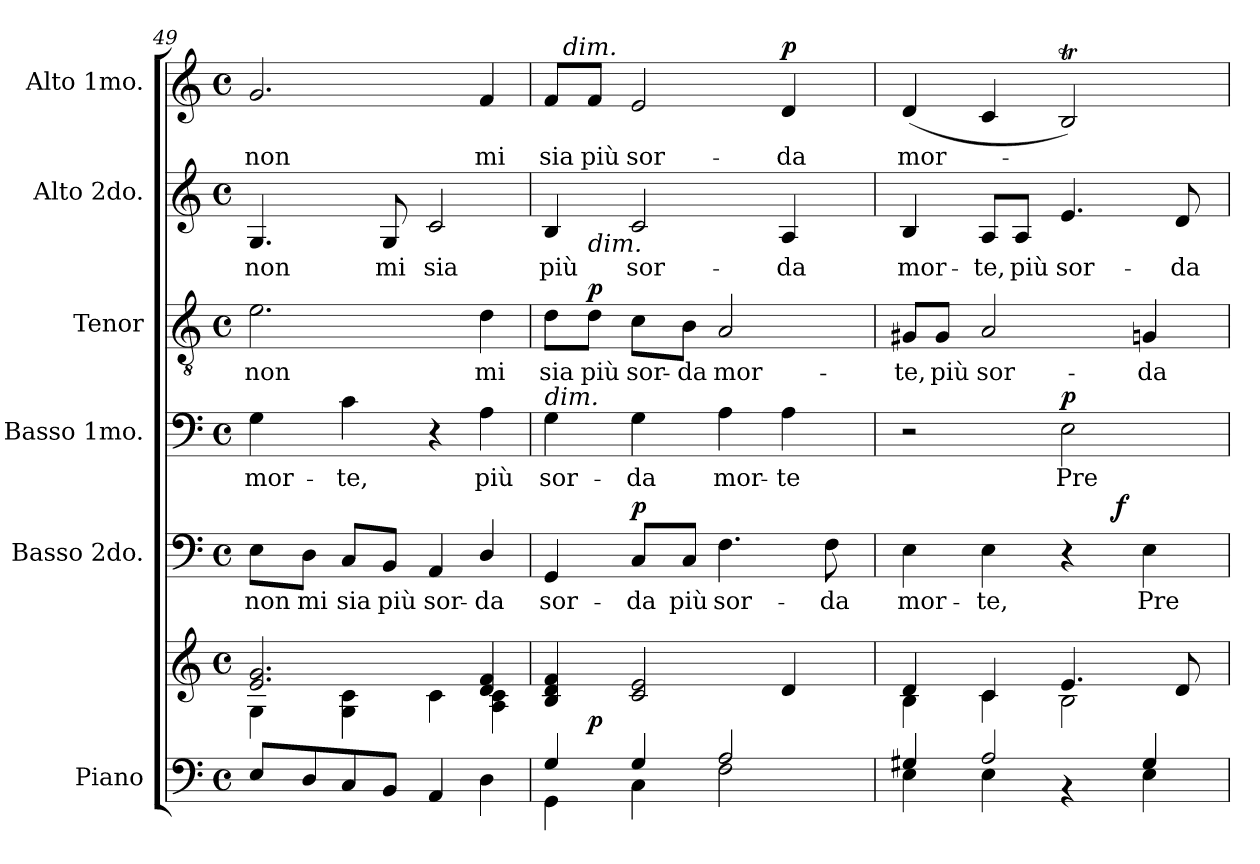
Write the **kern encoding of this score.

**kern	**kern	**dynam	**kern	**text	**dynam	**kern	**text	**dynam	**kern	**text	**dynam	**kern	**text	**kern	**text	**dynam
*part6	*part6	*part6	*part5	*part5	*part5	*part4	*part4	*part4	*part3	*part3	*part3	*part2	*part2	*part1	*part1	*part1
*staff7	*staff6	*staff6/7	*staff5	*staff5	*staff5	*staff4	*staff4	*staff4	*staff3	*staff3	*staff3	*staff2	*staff2	*staff1	*staff1	*staff1
*I"Piano	*	*	*I"Basso 2do.	*	*	*I"Basso 1mo.	*	*	*I"Tenor	*	*	*I"Alto 2do.	*	*I"Alto 1mo.	*	*
*I'Pno.	*	*	*I'B.	*	*	*I'B.	*	*	*I'T.	*	*	*I'A.	*	*I'A.	*	*
*clefF4	*clefG2	*	*clefF4	*	*	*clefF4	*	*	*clefGv2	*	*	*clefG2	*	*clefG2	*	*
*	*	*	*	*	*	*	*	*	*ITrd7c12	*	*	*	*	*	*	*
*k[]	*k[]	*	*k[]	*	*	*k[]	*	*	*k[]	*	*	*k[]	*	*k[]	*	*
*C:	*C:	*	*C:	*	*	*C:	*	*	*C:	*	*	*C:	*	*C:	*	*
*M4/4	*M4/4	*	*M4/4	*	*	*M4/4	*	*	*M4/4	*	*	*M4/4	*	*M4/4	*	*
*met(c)	*met(c)	*	*met(c)	*	*	*met(c)	*	*	*met(c)	*	*	*met(c)	*	*met(c)	*	*
=49	=49	=49	=49	=49	=49	=49	=49	=49	=49	=49	=49	=49	=49	=49	=49	=49
*	*^	*	*	*	*	*	*	*	*	*	*	*	*	*	*	*
!	!	!	!	!	!LO:LY:b:color=#000000	!	!	!	!	!	!	!	!	!	!	!	!
!	!	!	!	!	!	!	!	!LO:LY:b:color=#000000	!	!	!	!	!	!	!	!	!
!	!	!	!	!	!	!	!	!	!	!	!LO:LY:b:color=#000000	!	!	!	!	!	!
!	!	!	!	!	!	!	!	!	!	!	!	!	!	!LO:LY:b:color=#000000	!	!	!
!	!	!	!	!	!	!	!	!	!	!	!	!	!	!	!	!LO:LY:b:color=#000000	!
8Ei/L	2.ei/ 2.gi	4Gi\	.	8Ei\L	non	.	4Gi\	mor-	.	2.Ei\	non	.	4.Gi/	non	2.gi/	non	.
!	!	!	!	!	!LO:LY:b:color=#000000	!	!	!	!	!	!	!	!	!	!	!	!
8Di/	.	.	.	8Di\J	mi	.	.	.	.	.	.	.	.	.	.	.	.
!	!	!	!	!	!LO:LY:b:color=#000000	!	!	!	!	!	!	!	!	!	!	!	!
!	!	!	!	!	!	!	!	!LO:LY:b:color=#000000	!	!	!	!	!	!	!	!	!
8Ci/	.	4Gi\ 4ci	.	8Ci/L	sia	.	4ci\	-te,	.	.	.	.	.	.	.	.	.
!	!	!	!	!	!LO:LY:b:color=#000000	!	!	!	!	!	!	!	!	!	!	!	!
!	!	!	!	!	!	!	!	!	!	!	!	!	!	!LO:LY:b:color=#000000	!	!	!
8BBi/J	.	.	.	8BBi/J	più	.	.	.	.	.	.	.	8Gi/	mi	.	.	.
!	!	!	!	!	!LO:LY:b:color=#000000	!	!	!	!	!	!	!	!	!	!	!	!
!	!	!	!	!	!	!	!	!	!	!	!	!	!	!LO:LY:b:color=#000000	!	!	!
4AAi/	.	4ci\	.	4AAi/	sor-	.	4r	.	.	.	.	.	2ci/	sia	.	.	.
!	!	!	!	!	!LO:LY:b:color=#000000	!	!	!	!	!	!	!	!	!	!	!	!
!	!	!	!	!	!	!	!	!LO:LY:b:color=#000000	!	!	!	!	!	!	!	!	!
!	!	!	!	!	!	!	!	!	!	!	!LO:LY:b:color=#000000	!	!	!	!	!	!
!	!	!	!	!	!	!	!	!	!	!	!	!	!	!	!	!LO:LY:b:color=#000000	!
4Di\	4di/ 4fi	4Ai\ 4ci	.	4Di/	-da	.	4Ai\	più	.	4Di\	mi	.	.	.	4fi/	mi	.
!!LO:PB:g=z
=50	=50	=50	=50	=50	=50	=50	=50	=50	=50	=50	=50	=50	=50	=50	=50	=50	=50
*^	*	*	*	*	*	*	*	*	*	*	*	*	*	*	*	*	*
!	!	!	!	!	!	!LO:LY:b:color=#000000	!	!	!	!	!	!	!	!	!	!	!	!
!	!	!	!	!	!	!	!	!	!LO:LY:b:color=#000000	!	!	!	!	!	!	!	!	!
!	!	!	!	!	!	!	!	!	!	!	!	!LO:LY:b:color=#000000	!	!	!	!	!	!
!	!	!	!	!	!	!	!	!	!	!	!	!	!	!	!LO:LY:b:color=#000000	!	!	!
!	!	!	!	!	!	!	!	!LO:TX:a:i:t=dim.	!	!	!	!	!	!	!	!	!	!
!	!	!	!	!	!	!	!	!	!	!	!	!	!	!	!	!	!LO:LY:b:color=#000000	!
*	*	*	*	*	*	*	*	*	*	*	*	*	*	*^	*	*^	*	*
4Gi/	4GGi\	4Bi/ 4di 4fi	8ryy	.	4GGi/	sor-	.	4Gi\	sor-	.	8Di\L	sia	.	4Bi/	8ryy	più	8fi/L	32.ryy	sia	.
!	!	!	!	!	!	!	!	!	!	!	!	!	!	!	!	!	!	!LO:TX:a:i:t=dim.	!	!
.	.	.	.	.	.	.	.	.	.	.	.	.	.	.	.	.	.	2ryy	.	.
!	!	!	!	!	!	!	!	!	!	!	!	!LO:LY:b:color=#000000	!	!	!	!	!	!	!	!
!	!	!	!	!	!	!	!	!	!	!	!	!	!	!	!LO:TX:b:i:t=dim.	!	!	!	!	!
!	!	!	!	!	!	!	!	!	!	!	!	!	!	!	!	!	!	!	!LO:LY:b:color=#000000	!
.	.	.	2..ryy	p	.	.	.	.	.	.	8Di\J	più	p	.	2..ryy	.	8fi/J	.	più	.
!	!	!	!	!	!	!LO:LY:b:color=#000000	!	!	!	!	!	!	!	!	!	!	!	!	!	!
!	!	!	!	!	!	!	!	!	!LO:LY:b:color=#000000	!	!	!	!	!	!	!	!	!	!	!
!	!	!	!	!	!	!	!	!	!	!	!	!LO:LY:b:color=#000000	!	!	!	!	!	!	!	!
!	!	!	!	!	!	!	!	!	!	!	!	!	!	!	!	!LO:LY:b:color=#000000	!	!	!	!
!	!	!	!	!	!	!	!	!	!	!	!	!	!	!	!	!	!	!	!LO:LY:b:color=#000000	!
4Gi/	4Ci\	2ci/ 2ei	.	.	8Ci/L	-da	p	4Gi\	-da	.	8Ci\L	sor-	.	2ci/	.	sor-	2ei/	.	sor-	.
!	!	!	!	!	!	!LO:LY:b:color=#000000	!	!	!	!	!	!	!	!	!	!	!	!	!	!
!	!	!	!	!	!	!	!	!	!	!	!	!LO:LY:b:color=#000000	!	!	!	!	!	!	!	!
.	.	.	.	.	8Ci/J	più	.	.	.	.	8BBi\J	-da	.	.	.	.	.	.	.	.
!	!	!	!	!	!	!LO:LY:b:color=#000000	!	!	!	!	!	!	!	!	!	!	!	!	!	!
!	!	!	!	!	!	!	!	!	!LO:LY:b:color=#000000	!	!	!	!	!	!	!	!	!	!	!
!	!	!	!	!	!	!	!	!	!	!	!	!LO:LY:b:color=#000000	!	!	!	!	!	!	!	!
2Ai/	2Fi\	.	.	.	4.Fi\	sor-	.	4Ai\	mor-	.	2AAi/	mor-	.	.	.	.	.	.	.	.
.	.	.	.	.	.	.	.	.	.	.	.	.	.	.	.	.	.	4ryy	.	.
!	!	!	!	!	!	!	!	!	!LO:LY:b:color=#000000	!	!	!	!	!	!	!	!	!	!	!
!	!	!	!	!	!	!	!	!	!	!	!	!	!	!	!	!LO:LY:b:color=#000000	!	!	!	!
!	!	!	!	!	!	!	!	!	!	!	!	!	!	!	!	!	!	!	!LO:LY:b:color=#000000	!
.	.	4di/	.	.	.	.	.	4Ai\	-te	.	.	.	.	4Ai/	.	-da	4di/	.	-da	p
.	.	.	.	.	.	.	.	.	.	.	.	.	.	.	.	.	.	8ryy	.	.
!	!	!	!	!	!	!LO:LY:b:color=#000000	!	!	!	!	!	!	!	!	!	!	!	!	!	!
.	.	.	.	.	8Fi\	-da	.	.	.	.	.	.	.	.	.	.	.	.	.	.
.	.	.	.	.	.	.	.	.	.	.	.	.	.	.	.	.	.	16ryy	.	.
.	.	.	.	.	.	.	.	.	.	.	.	.	.	.	.	.	.	64ryy	.	.
*	*	*	*	*	*	*	*	*	*	*	*	*	*	*v	*v	*	*	*	*	*
*	*	*	*	*	*	*	*	*	*	*	*	*	*	*	*	*v	*v	*	*
=51	=51	=51	=51	=51	=51	=51	=51	=51	=51	=51	=51	=51	=51	=51	=51	=51	=51	=51
*	*	*	*	*	*	*	*	*	*	*	*	*	*	*^	*	*^	*	*
!	!	!	!	!	!	!LO:LY:b:color=#000000	!	!	!	!	!	!	!	!	!	!	!	!	!	!
*	*	*	*	*	*	*	*	*	*	*	*	*	*	*v	*v	*	*	*	*	*
*	*	*	*	*	*	*	*	*	*	*	*	*	*	*	*	*v	*v	*	*
*	*	*	*	*	*	*	*	*	*	*	*	*	*	*^	*	*^	*	*
!	!	!	!	!	!	!	!	!	!	!	!	!LO:LY:b:color=#000000	!	!	!	!	!	!	!	!
*	*	*	*	*	*	*	*	*	*	*	*	*	*	*v	*v	*	*	*	*	*
*	*	*	*	*	*	*	*	*	*	*	*	*	*	*	*	*v	*v	*	*
*	*	*	*	*	*	*	*	*	*	*	*	*	*	*^	*	*^	*	*
!	!	!	!	!	!	!	!	!	!	!	!	!	!	!	!	!LO:LY:b:color=#000000	!	!	!	!
*	*	*	*	*	*	*	*	*	*	*	*	*	*	*v	*v	*	*	*	*	*
*	*	*	*	*	*	*	*	*	*	*	*	*	*	*	*	*v	*v	*	*
*	*	*	*	*	*	*	*	*	*	*	*	*	*	*^	*	*^	*	*
!	!	!	!	!	!	!	!	!	!	!	!	!	!	!	!	!	!	!	!LO:LY:b:color=#000000	!
*	*	*	*	*	*	*	*	*	*	*	*	*	*	*v	*v	*	*	*	*	*
*	*	*	*	*	*^	*	*	*	*	*	*	*	*	*	*	*v	*v	*	*
4G#Xi/	4Ei\	4di/	4Bi\	.	4Ei\	2ryy	mor-	.	2r	.	.	8GG#Xi/L	-te,	.	4Bi/	mor-	(4di/	mor-	.
!	!	!	!	!	!	!	!	!	!	!	!	!	!LO:LY:b:color=#000000	!	!	!	!	!	!
.	.	.	.	.	.	.	.	.	.	.	.	8GG#i/J	più	.	.	.	.	.	.
!	!	!	!	!	!	!	!LO:LY:b:color=#000000	!	!	!	!	!	!	!	!	!	!	!	!
!	!	!	!	!	!	!	!	!	!	!	!	!	!LO:LY:b:color=#000000	!	!	!	!	!	!
!	!	!	!	!	!	!	!	!	!	!	!	!	!	!	!	!LO:LY:b:color=#000000	!	!	!
2Ai/	4Ei\	4ci/	4ci\	.	4Ei\	.	-te,	.	.	.	.	2AAi/	sor-	.	8Ai/L	-te,	4ci/	.	.
!	!	!	!	!	!	!	!	!	!	!	!	!	!	!	!	!LO:LY:b:color=#000000	!	!	!
.	.	.	.	.	.	.	.	.	.	.	.	.	.	.	8Ai/J	più	.	.	.
!	!	!	!	!	!	!	!	!	!	!LO:LY:b:color=#000000	!	!	!	!	!	!	!	!	!
!	!	!	!	!	!	!	!	!	!	!	!	!	!	!	!	!LO:LY:b:color=#000000	!	!	!
.	4r	4.ei/	2Bi\	.	4r	8ryy	.	.	2Ei\	Pre-	p	.	.	.	4.ei/	sor-	2Bti/)	.	.
.	.	.	.	.	.	32ryy	.	.	.	.	.	.	.	.	.	.	.	.	.
.	.	.	.	.	.	128ryy	.	.	.	.	.	.	.	.	.	.	.	.	.
.	.	.	.	.	.	512ryy	.	.	.	.	.	.	.	.	.	.	.	.	.
.	.	.	.	.	.	4ryy	.	f	.	.	.	.	.	.	.	.	.	.	.
!	!	!	!	!	!	!	!LO:LY:b:color=#000000	!	!	!	!	!	!	!	!	!	!	!	!
!	!	!	!	!	!	!	!	!	!	!	!	!	!LO:LY:b:color=#000000	!	!	!	!	!	!
4G#i/	4Ei\	.	.	.	4Ei\	.	Pre-	.	.	.	.	4GGni/	-da	.	.	.	.	.	.
!	!	!	!	!	!	!	!	!	!	!	!	!	!	!	!	!LO:LY:b:color=#000000	!	!	!
.	.	8di/	.	.	.	.	.	.	.	.	.	.	.	.	8di/	-da	.	.	.
.	.	.	.	.	.	16ryy	.	.	.	.	.	.	.	.	.	.	.	.	.
.	.	.	.	.	.	64ryy	.	.	.	.	.	.	.	.	.	.	.	.	.
.	.	.	.	.	.	256.ryy	.	.	.	.	.	.	.	.	.	.	.	.	.
*v	*v	*	*	*	*v	*v	*	*	*	*	*	*	*	*	*	*	*	*	*
*	*v	*v	*	*	*	*	*	*	*	*	*	*	*	*	*	*	*
=	=	=	=	=	=	=	=	=	=	=	=	=	=	=	=	=
*-	*-	*-	*-	*-	*-	*-	*-	*-	*-	*-	*-	*-	*-	*-	*-	*-
